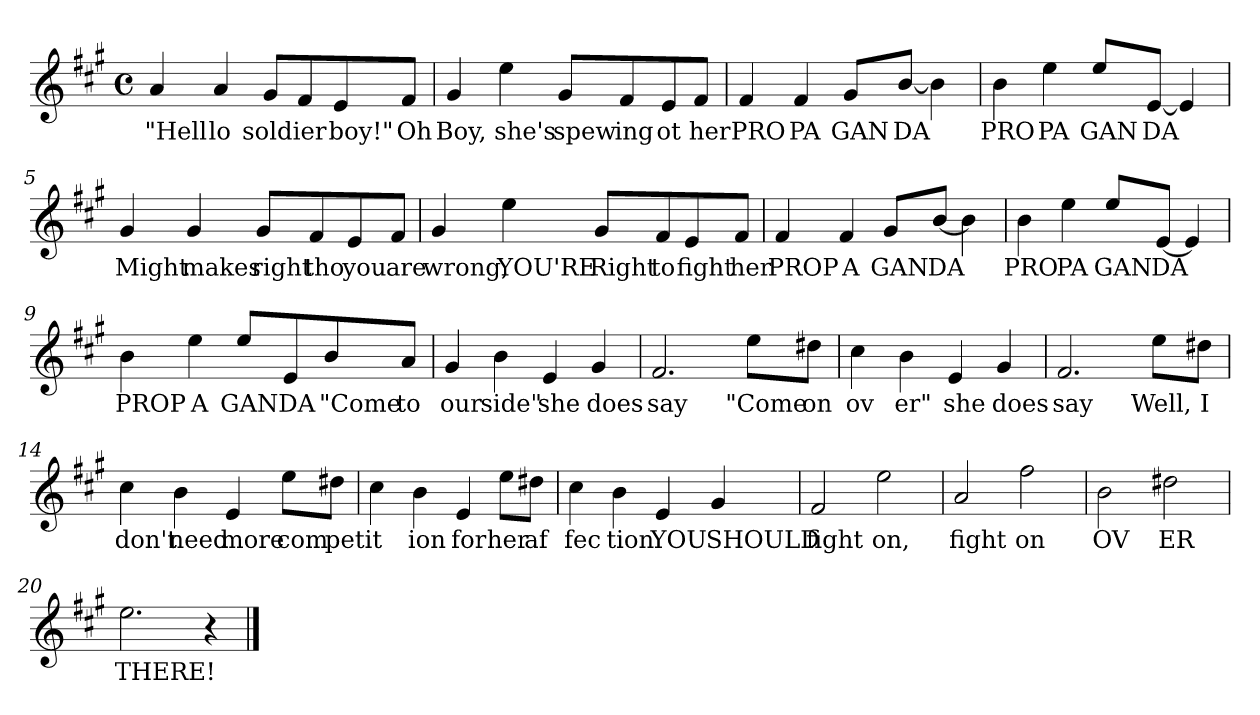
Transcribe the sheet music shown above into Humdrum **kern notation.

**kern	**text
*part1	*part1
*staff1	*staff1
*clefG2	*
*k[f#c#g#]	*
*A:	*
*M4/4	*
*met(c)	*
=1	=1
4a/	"Hell
4a/	lo
8g#/L	sold
8f#/	ier
8e/	boy!"
8f#/J	Oh
=2	=2
4g#/	Boy,
4ee\	she's
8g#/L	spew
8f#/	ing
8e/	ot
8f#/J	her
=3	=3
4f#/	PRO
4f#/	PA
8g#/L	GAN
[8b/J	DA
4b\]	.
!!LO:LB:g=z
=4	=4
4b\	PRO
4ee\	PA
8ee/L	GAN
[8e/J	DA
4e/]	.
=5	=5
4g#/	Might
4g#/	makes
8g#/L	right
8f#/	tho
8e/	you
8f#/J	are
=6	=6
4g#/	wrong,
4ee\	YOU'RE
8g#/L	Right
8f#/	to
8e/	fight
8f#/J	her
!!LO:LB:g=z
=7	=7
4f#/	PROP
4f#/	A
8g#/L	GAN
[8b/J	DA
4b\]	.
=8	=8
4b\	PRO
4ee\	PA
8ee/L	GAN
[8e/J	DA
4e/]	.
=9	=9
4b\	PROP
4ee\	A
8ee/L	GAN
8e/	DA
8b/	"Come
8a/J	to
=10	=10
4g#/	our
4b\	side"
4e/	she
4g#/	does
!!LO:LB:g=z
=11	=11
2.f#/	say
8ee\L	"Come
8dd#X\J	on
=12	=12
4cc#\	ov
4b\	er"
4e/	she
4g#/	does
=13	=13
2.f#/	say
8ee\L	Well,
8dd#X\J	I
=14	=14
4cc#\	don't
4b\	need
4e/	more
8ee\L	com
8dd#X\J	pet
!!LO:LB:g=z
=15	=15
4cc#\	it
4b\	ion
4e/	for
8ee\L	her
8dd#X\J	af
=16	=16
4cc#\	fec
4b\	tion
4e/	YOU
4g#/	SHOULD
=17	=17
2f#/	fight
2ee\	on,
!!LO:LB:g=z
=18	=18
2a/	fight
2ff#\	on
=19	=19
2b\	OV
2dd#X\	ER
=20	=20
2.ee\	THERE!
4r	.
==	==
*-	*-
